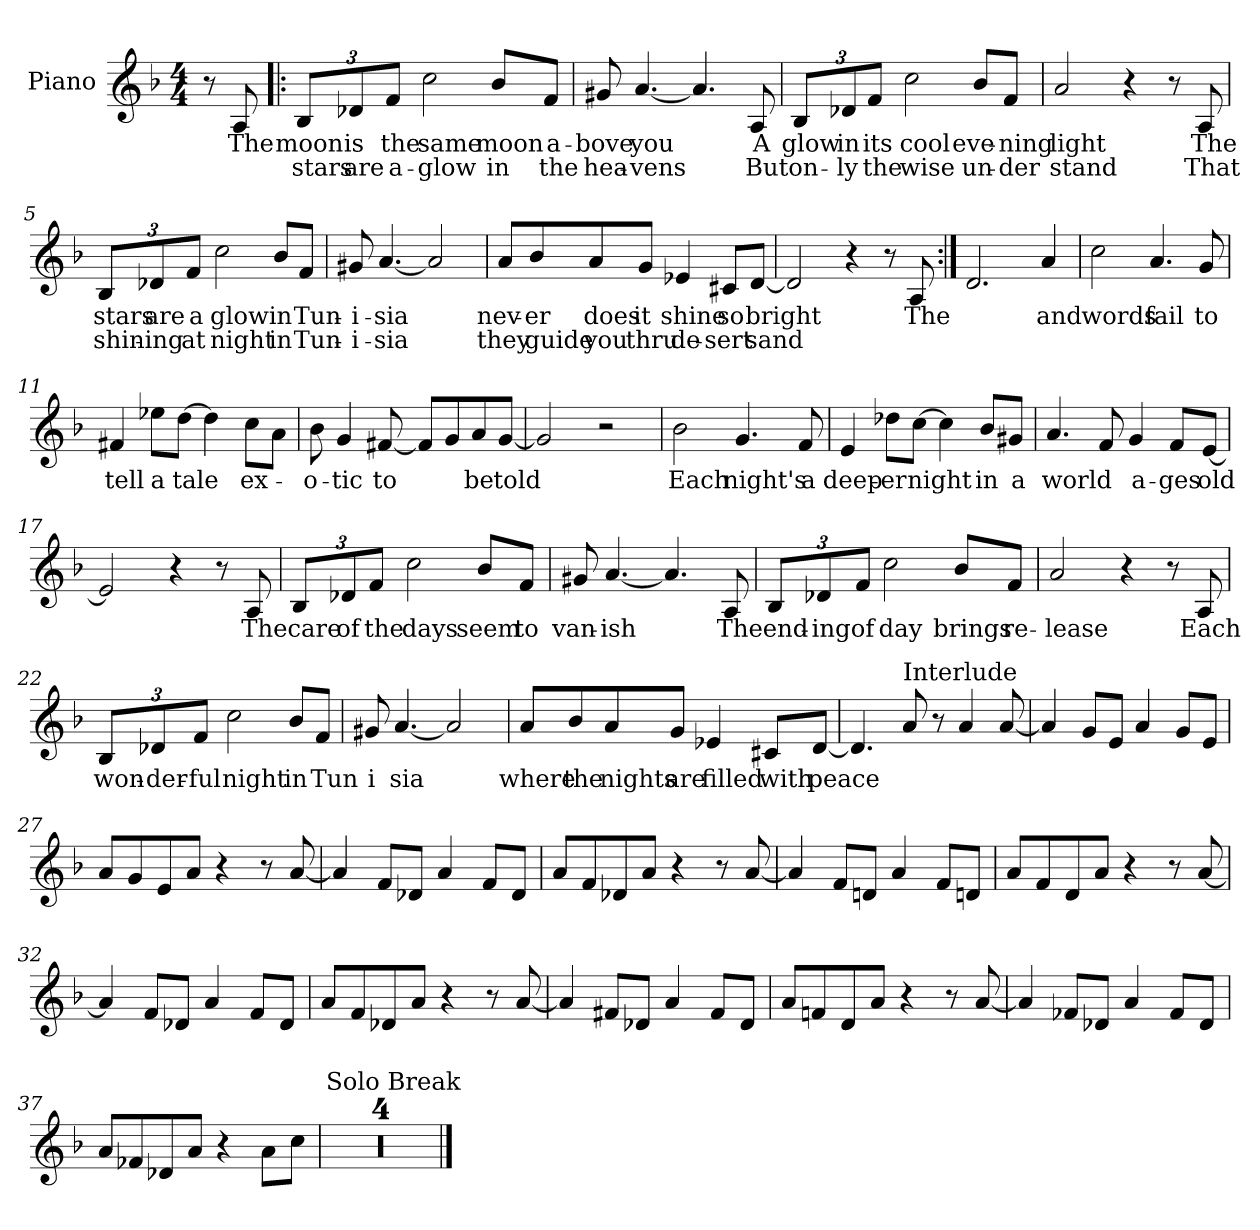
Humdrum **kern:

**kern	**text	**text
*part1	*part1	*part1
*staff1	*staff1	*staff1
*I"Piano	*	*
*I'Pno.	*	*
*clefG2	*	*
*k[b-]	*	*
*M4/4	*	*
*MM140	*	*
=	=	=
8r	.	.
!	!LO:LY:b	!
8A/	The	.
=1!|:	=1!|:	=1!|:
*Xbrackettup	*	*
!	!LO:LY:b	!LO:LY:b
12B-/L	moon	stars
!	!LO:LY:b	!LO:LY:b
12d-X/	is	are
!	!LO:LY:b	!LO:LY:b
12f/J	the	a-
!	!LO:LY:b	!LO:LY:b
2cc\	same	-glow
!	!LO:LY:b	!LO:LY:b
8b-/L	moon	in
!	!LO:LY:b	!LO:LY:b
8f/J	a-	the
=2	=2	=2
!	!LO:LY:b	!LO:LY:b
8g#X/	-bove	hea-
!	!LO:LY:b	!LO:LY:b
[4.a/	you	-vens
4.a/]	.	.
!	!LO:LY:b	!LO:LY:b
8A/	A	But
=3	=3	=3
!	!LO:LY:b	!LO:LY:b
12B-/L	glow	on-
!	!LO:LY:b	!LO:LY:b
12d-X/	in	-ly
!	!LO:LY:b	!LO:LY:b
12f/J	its	the
!	!LO:LY:b	!LO:LY:b
2cc\	cool	wise
!	!LO:LY:b	!LO:LY:b
8b-/L	eve-	un-
!	!LO:LY:b	!LO:LY:b
8f/J	-ning	-der
=4	=4	=4
!	!LO:LY:b	!LO:LY:b
2a/	light	stand
4r	.	.
8r	.	.
!	!LO:LY:b	!LO:LY:b
8A/	The	That
!!LO:LB:g=z
=5	=5	=5
!	!LO:LY:b	!LO:LY:b
12B-/L	stars	shin-
!	!LO:LY:b	!LO:LY:b
12d-X/	are	-ing
!	!LO:LY:b	!LO:LY:b
12f/J	a	at
!	!LO:LY:b	!LO:LY:b
2cc\	glow	night
!	!LO:LY:b	!LO:LY:b
8b-/L	in	in
!	!LO:LY:b	!LO:LY:b
8f/J	Tun-	Tun-
=6	=6	=6
!	!LO:LY:b	!LO:LY:b
8g#X/	-i-	-i-
!	!LO:LY:b	!LO:LY:b
[4.a/	-sia	-sia
2a/]	.	.
=7	=7	=7
!	!LO:LY:b	!LO:LY:b
8a/L	nev-	they
!	!LO:LY:b	!LO:LY:b
8b-/	-er	guide
!	!LO:LY:b	!LO:LY:b
8a/	does	you
!	!LO:LY:b	!LO:LY:b
8g/J	it	thru
!	!LO:LY:b	!LO:LY:b
4e-X/	shine	de-
!	!LO:LY:b	!LO:LY:b
8c#X/L	so	-sert
!	!LO:LY:b	!LO:LY:b
[8d/J	bright	sand
=8	=8	=8
2d/]	.	.
4r	.	.
8r	.	.
!	!LO:LY:b	!
8A/	The	.
!!LO:LB:g=z
=9:|!	=9:|!	=9:|!
2.d/	.	.
!	!LO:LY:b	!
4a/	and	.
=10	=10	=10
!	!LO:LY:b	!
2cc\	words	.
!	!LO:LY:b	!
4.a/	fail	.
!	!LO:LY:b	!
8g/	to	.
=11	=11	=11
!	!LO:LY:b	!
4f#X/	tell	.
!	!LO:LY:b	!
8ee-X\L	a	.
!	!LO:LY:b	!
[8dd\J	tale	.
4dd\]	.	.
!	!LO:LY:b	!
8cc\L	ex-	.
8a\J	.	.
=12	=12	=12
!	!LO:LY:b	!
8b-\	-o-	.
!	!LO:LY:b	!
4g/	-tic	.
!	!LO:LY:b	!
[8f#X/	to	.
8f#/L]	.	.
8g/	.	.
!	!LO:LY:b	!
8a/	be	.
!	!LO:LY:b	!
[8g/J	told	.
=13	=13	=13
2g/]	.	.
2r	.	.
!!LO:LB:g=z
=14	=14	=14
!	!LO:LY:b	!
2b-\	Each	.
!	!LO:LY:b	!
4.g/	night's	.
!	!LO:LY:b	!
8f/	a	.
=15	=15	=15
!	!LO:LY:b	!
4e/	deep-	.
!	!LO:LY:b	!
8dd-X\L	-er	.
!	!LO:LY:b	!
[8cc\J	night	.
4cc\]	.	.
!	!LO:LY:b	!
8b-/L	in	.
!	!LO:LY:b	!
8g#X/J	a	.
=16	=16	=16
!	!LO:LY:b	!
4.a/	world	.
8f/	.	.
!	!LO:LY:b	!
4g/	a-	.
!	!LO:LY:b	!
8f/L	-ges	.
!	!LO:LY:b	!
[8e/J	old	.
=17	=17	=17
2e/]	.	.
4r	.	.
8r	.	.
!	!LO:LY:b	!
8A/	The	.
!!LO:LB:g=z
=18	=18	=18
!	!LO:LY:b	!
12B-/L	care	.
!	!LO:LY:b	!
12d-X/	of	.
!	!LO:LY:b	!
12f/J	the	.
!	!LO:LY:b	!
2cc\	days	.
!	!LO:LY:b	!
8b-/L	seem	.
!	!LO:LY:b	!
8f/J	to	.
=19	=19	=19
!	!LO:LY:b	!
8g#X/	van-	.
!	!LO:LY:b	!
[4.a/	-ish	.
4.a/]	.	.
!	!LO:LY:b	!
8A/	The	.
=20	=20	=20
!	!LO:LY:b	!
12B-/L	end-	.
!	!LO:LY:b	!
12d-X/	-ing	.
!	!LO:LY:b	!
12f/J	of	.
!	!LO:LY:b	!
2cc\	day	.
!	!LO:LY:b	!
8b-/L	brings	.
!	!LO:LY:b	!
8f/J	re-	.
=21	=21	=21
!	!LO:LY:b	!
2a/	-lease	.
4r	.	.
8r	.	.
!	!LO:LY:b	!
8A/	Each	.
!!LO:LB:g=z
=22	=22	=22
!	!LO:LY:b	!
12B-/L	won-	.
!	!LO:LY:b	!
12d-X/	-der-	.
!	!LO:LY:b	!
12f/J	-ful	.
!	!LO:LY:b	!
2cc\	night	.
!	!LO:LY:b	!
8b-/L	in	.
!	!LO:LY:b	!
8f/J	Tun	.
=23	=23	=23
!	!LO:LY:b	!
8g#X/	i	.
!	!LO:LY:b	!
[4.a/	sia	.
2a/]	.	.
=24	=24	=24
!	!LO:LY:b	!
8a/L	where	.
!	!LO:LY:b	!
8b-/	the	.
!	!LO:LY:b	!
8a/	nights	.
!	!LO:LY:b	!
8g/J	are	.
!	!LO:LY:b	!
4e-X/	filled	.
!	!LO:LY:b	!
8c#X/L	with	.
!	!LO:LY:b	!
[8d/J	peace	.
=25	=25	=25
4.d/]	.	.
!LO:TX:a:t=Interlude	!	!
8a/	.	.
8r	.	.
4a/	.	.
[8a/	.	.
!!LO:LB:g=z
=26	=26	=26
4a/]	.	.
8g/L	.	.
8e/J	.	.
4a/	.	.
8g/L	.	.
8e/J	.	.
=27	=27	=27
8a/L	.	.
8g/	.	.
8e/	.	.
8a/J	.	.
4r	.	.
8r	.	.
[8a/	.	.
=28	=28	=28
4a/]	.	.
8f/L	.	.
8d-X/J	.	.
4a/	.	.
8f/L	.	.
8d-/J	.	.
=29	=29	=29
8a/L	.	.
8f/	.	.
8d-X/	.	.
8a/J	.	.
4r	.	.
8r	.	.
[8a/	.	.
=30	=30	=30
4a/]	.	.
8f/L	.	.
8dn/J	.	.
4a/	.	.
8f/L	.	.
8dn/J	.	.
=31	=31	=31
8a/L	.	.
8f/	.	.
8d/	.	.
8a/J	.	.
4r	.	.
8r	.	.
[8a/	.	.
!!LO:PB:g=z
=32	=32	=32
4a/]	.	.
8f/L	.	.
8d-X/J	.	.
4a/	.	.
8f/L	.	.
8d-/J	.	.
=33	=33	=33
8a/L	.	.
8f/	.	.
8d-X/	.	.
8a/J	.	.
4r	.	.
8r	.	.
[8a/	.	.
=34	=34	=34
4a/]	.	.
8f#X/L	.	.
8d-X/J	.	.
4a/	.	.
8f#/L	.	.
8d-/J	.	.
=35	=35	=35
8a/L	.	.
8fn/	.	.
8d/	.	.
8a/J	.	.
4r	.	.
8r	.	.
[8a/	.	.
=36	=36	=36
4a/]	.	.
8f-X/L	.	.
8d-X/J	.	.
4a/	.	.
8f-/L	.	.
8d-/J	.	.
!!LO:LB:g=z
=37	=37	=37
8a/L	.	.
8f-X/	.	.
8d-X/	.	.
8a/J	.	.
4r	.	.
8a\L	.	.
8cc\J	.	.
=38	=38	=38
!LO:TX:a:t=Solo Break	!	!
1r	.	.
=39	=39	=39
1r	.	.
=40	=40	=40
1r	.	.
=41	=41	=41
1r	.	.
==	==	==
*-	*-	*-
